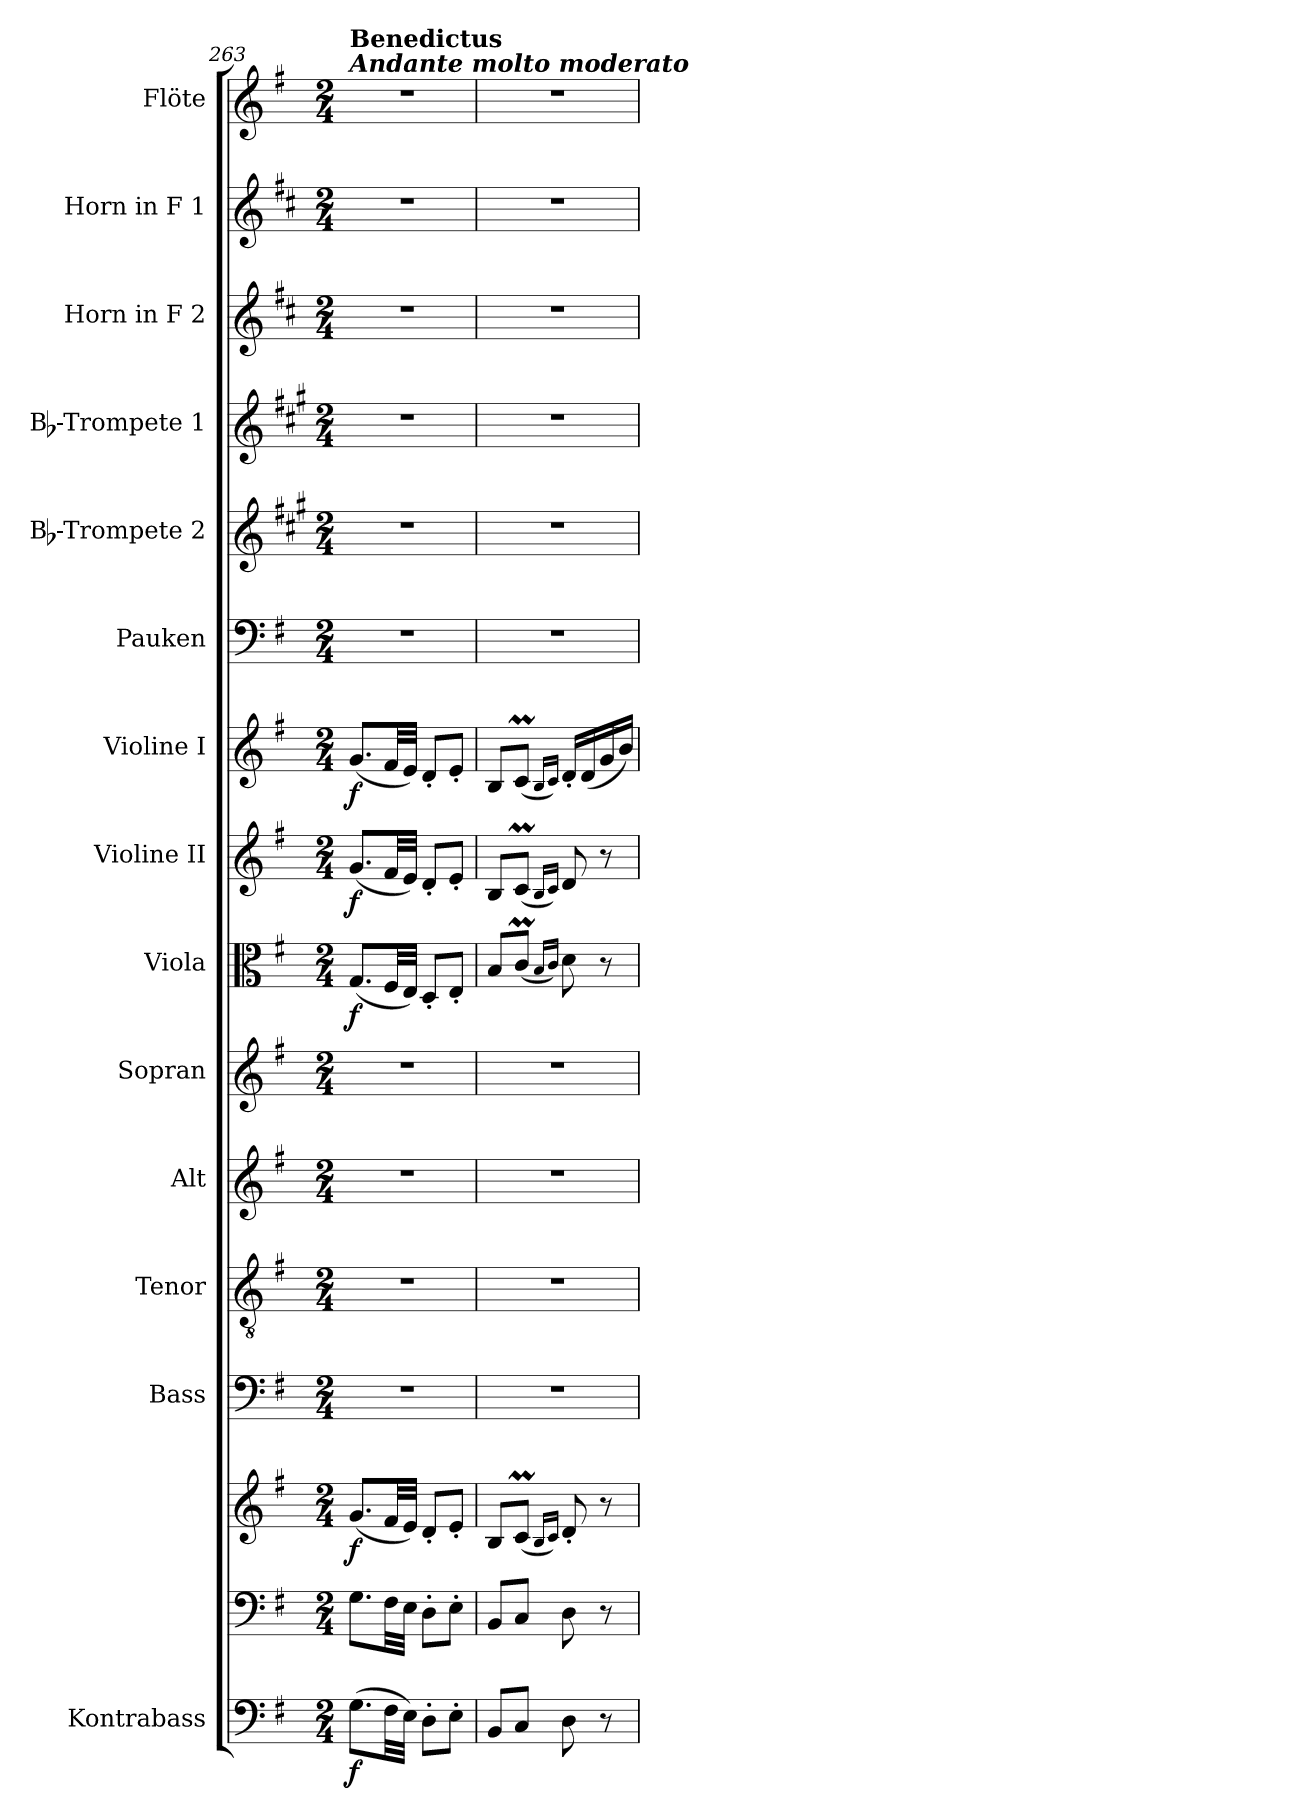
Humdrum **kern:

**kern	**dynam	**kern	**kern	**dynam	**kern	**kern	**kern	**kern	**kern	**dynam	**kern	**dynam	**kern	**dynam	**kern	**kern	**kern	**kern	**kern	**kern
*part15	*part15	*part14	*part14	*part14	*part13	*part12	*part11	*part10	*part9	*part9	*part8	*part8	*part7	*part7	*part6	*part5	*part4	*part3	*part2	*part1
*staff16	*staff16	*staff15	*staff14	*staff14/15	*staff13	*staff12	*staff11	*staff10	*staff9	*staff9	*staff8	*staff8	*staff7	*staff7	*staff6	*staff5	*staff4	*staff3	*staff2	*staff1
*I"Kontrabass	*	*	*	*	*I"Bass	*I"Tenor	*I"Alt	*I"Sopran	*I"Viola	*	*I"Violine II	*	*I"Violine I	*	*I"Pauken	*I"Bb-Trompete 2	*I"Bb-Trompete 1	*I"Horn in F 2	*I"Horn in F 1	*I"Flöte
*I'Kb.	*	*	*	*	*I'B.	*I'T.	*I'A.	*I'S.	*I'Vla.	*	*I'Vl. II	*	*I'Vl. I	*	*I'Pk.	*I'Bb Trp. 2	*I'Bb Trp. 1	*	*	*I'Fl.
!!LO:PB:g=z
*clefF4	*	*clefF4	*clefG2	*	*clefF4	*clefGv2	*clefG2	*clefG2	*clefC3	*	*clefG2	*	*clefG2	*	*clefF4	*clefG2	*clefG2	*clefG2	*clefG2	*clefG2
*ITrd7c12	*	*	*	*	*	*	*	*	*	*	*	*	*	*	*	*ITrd1c2	*ITrd1c2	*ITrd4c7	*ITrd4c7	*
*k[f#]	*	*k[f#]	*k[f#]	*	*k[f#]	*k[f#]	*k[f#]	*k[f#]	*k[f#]	*	*k[f#]	*	*k[f#]	*	*k[f#]	*k[f#]	*k[f#]	*k[f#]	*k[f#]	*k[f#]
*G:	*	*G:	*G:	*	*G:	*G:	*G:	*G:	*G:	*	*G:	*	*G:	*	*G:	*G:	*G:	*G:	*G:	*G:
*M2/4	*	*M2/4	*M2/4	*	*M2/4	*M2/4	*M2/4	*M2/4	*M2/4	*	*M2/4	*	*M2/4	*	*M2/4	*M2/4	*M2/4	*M2/4	*M2/4	*M2/4
=263	=263	=263	=263	=263	=263	=263	=263	=263	=263	=263	=263	=263	=263	=263	=263	=263	=263	=263	=263	=263
!	!	!	!	!	!	!	!	!	!	!	!	!	!	!	!	!	!	!	!	!LO:TX:a:Bi:t=Andante molto moderato
!	!	!	!	!	!	!	!	!	!	!	!	!	!	!	!	!	!	!	!	!LO:TX:a:B:t=Benedictus
!	!LO:DY:b	!	!	!LO:DY:b	!	!	!	!	!	!LO:DY:b	!	!LO:DY:b	!	!LO:DY:b	!	!	!	!	!	!
(>8.GG\L	f	8.G\L	(<8.g/L	f	2r	2r	2r	2r	(<8.G/L	f	(<8.g/L	f	(<8.g/L	f	2r	2r	2r	2r	2r	2r
32FF#\LL	.	32F#\LL	32f#/LL	.	.	.	.	.	32F#/LL	.	32f#/LL	.	32f#/LL	.	.	.	.	.	.	.
32EE\JJJ)	.	32E\JJJ	32e/JJJ)	.	.	.	.	.	32E/JJJ)	.	32e/JJJ)	.	32e/JJJ)	.	.	.	.	.	.	.
8DD'>\L	.	8D'>\L	8d'</L	.	.	.	.	.	8D'</L	.	8d'</L	.	8d'</L	.	.	.	.	.	.	.
8EE'>\J	.	8E'>\J	8e'</J	.	.	.	.	.	8E'</J	.	8e'</J	.	8e'</J	.	.	.	.	.	.	.
=264	=264	=264	=264	=264	=264	=264	=264	=264	=264	=264	=264	=264	=264	=264	=264	=264	=264	=264	=264	=264
8BBB/L	.	8BB/L	8B/L	.	2r	2r	2r	2r	8B/L	.	8B/L	.	8B/L	.	2r	2r	2r	2r	2r	2r
8CC/J	.	8C/J	(<8cM/J	.	.	.	.	.	(<8cM/J	.	(<8cM/J	.	(<8cM/J	.	.	.	.	.	.	.
.	.	.	16qB/LL	.	.	.	.	.	16qB/LL	.	16qB/LL	.	16qB/LL	.	.	.	.	.	.	.
.	.	.	16qc/JJ)	.	.	.	.	.	16qc/JJ)	.	16qc/JJ)	.	16qc/JJ)	.	.	.	.	.	.	.
8DD\	.	8D\	8d'</	.	.	.	.	.	8d\	.	8d/	.	16d'</LL	.	.	.	.	.	.	.
.	.	.	.	.	.	.	.	.	.	.	.	.	(<16d/	.	.	.	.	.	.	.
8r	.	8r	8r	.	.	.	.	.	8r	.	8r	.	16g/	.	.	.	.	.	.	.
.	.	.	.	.	.	.	.	.	.	.	.	.	16b/JJ)	.	.	.	.	.	.	.
=	=	=	=	=	=	=	=	=	=	=	=	=	=	=	=	=	=	=	=	=
*-	*-	*-	*-	*-	*-	*-	*-	*-	*-	*-	*-	*-	*-	*-	*-	*-	*-	*-	*-	*-
